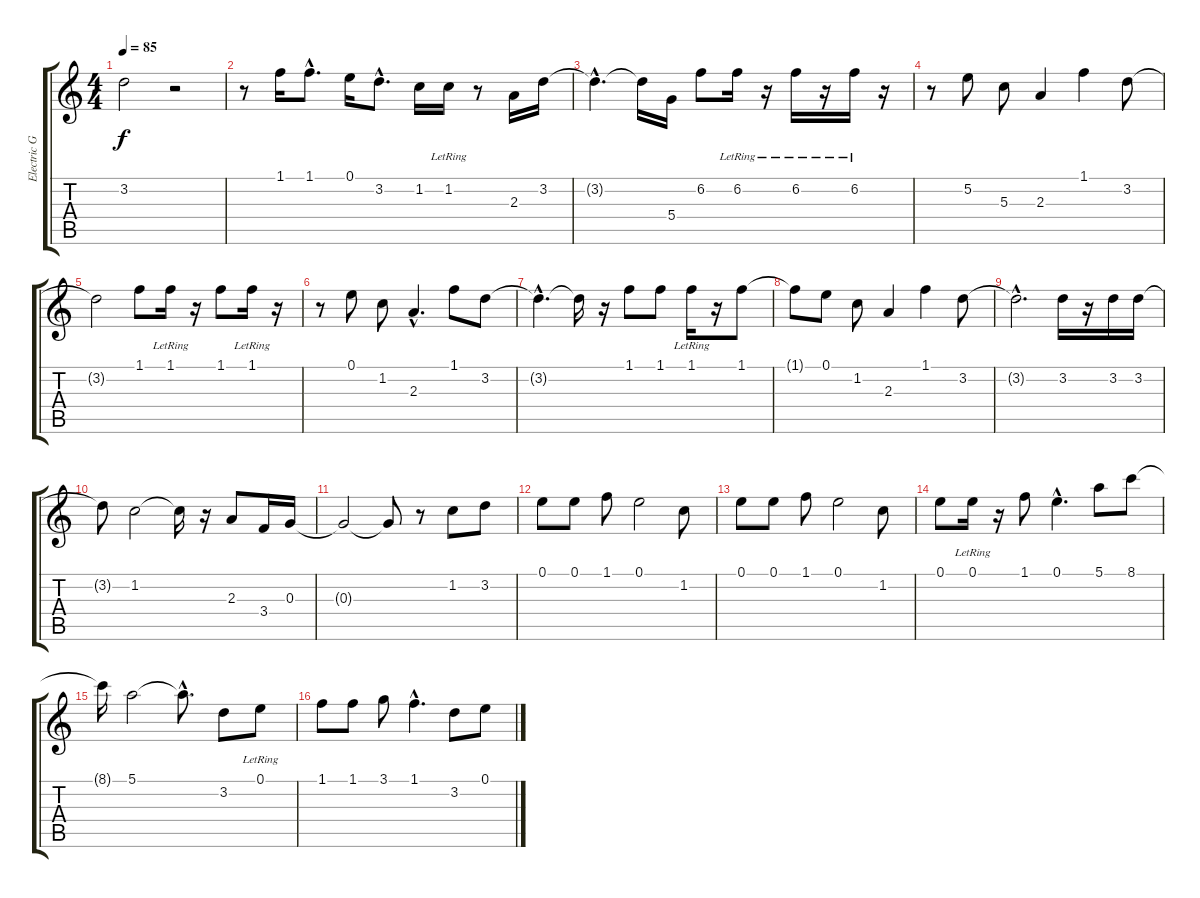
\track ("Electric Guitar" "Electric G") {instrument electricguitarjazz}
\staff {score tabs}
\tuning (E4 B3 G3 D3 A2 E2) {hide}
\ts (4 4)
\tempo 85
\clef g2
\ks c
3.2{t}.2{dy f} r.2 |
r.8 1.1.16 1.1{hac}.8{d} 0.1.16 3.2{hac}.8{d} 1.2.16 1.2{lr}.16 r.8 2.3.16 3.2.16 |
3.2{hac t}.4{d} 3.2{t}.16 5.4.16 6.2.8 6.2{lr}.16 r.16 6.2{lr}.16 r.16 6.2{lr}.16 r.16 |
r.8 5.2.8 5.3.8 2.3.4 1.1.4 3.2.8 |
3.2{t}.2 1.1.8 1.1{lr}.16 r.16 1.1.8 1.1{lr}.16 r.16 |
r.8 0.1.8 1.2.8 2.3{hac}.4{d} 1.1.8 3.2.8 |
3.2{hac t}.4{d} 3.2{t}.16 r.16 1.1.8 1.1.8 1.1{lr}.16 r.16 1.1.8 |
1.1{t}.8 0.1.8 1.2.8 2.3.4 1.1.4 3.2.8 |
3.2{hac t}.2{d} 3.2.16 r.16 3.2.16 3.2.16 |
3.2{t}.8 1.2.2 1.2{t}.16 r.16 2.3.8 3.4.16 0.3.16 |
0.3{t}.2 0.3{t}.8 r.8 1.2.8 3.2.8 |
0.1.8 0.1.8 1.1.8 0.1.2 1.2.8 |
0.1.8 0.1.8 1.1.8 0.1.2 1.2.8 |
0.1.8 0.1{lr}.16 r.16 1.1.8 0.1{hac}.4{d} 5.1.8 8.1.8 |
8.1{t}.16 5.1.2 5.1{hac t}.8{d} 3.2.8 0.1{lr}.8 |
1.1.8 1.1.8 3.1.8 1.1{hac}.4{d} 3.2.8 0.1.8
